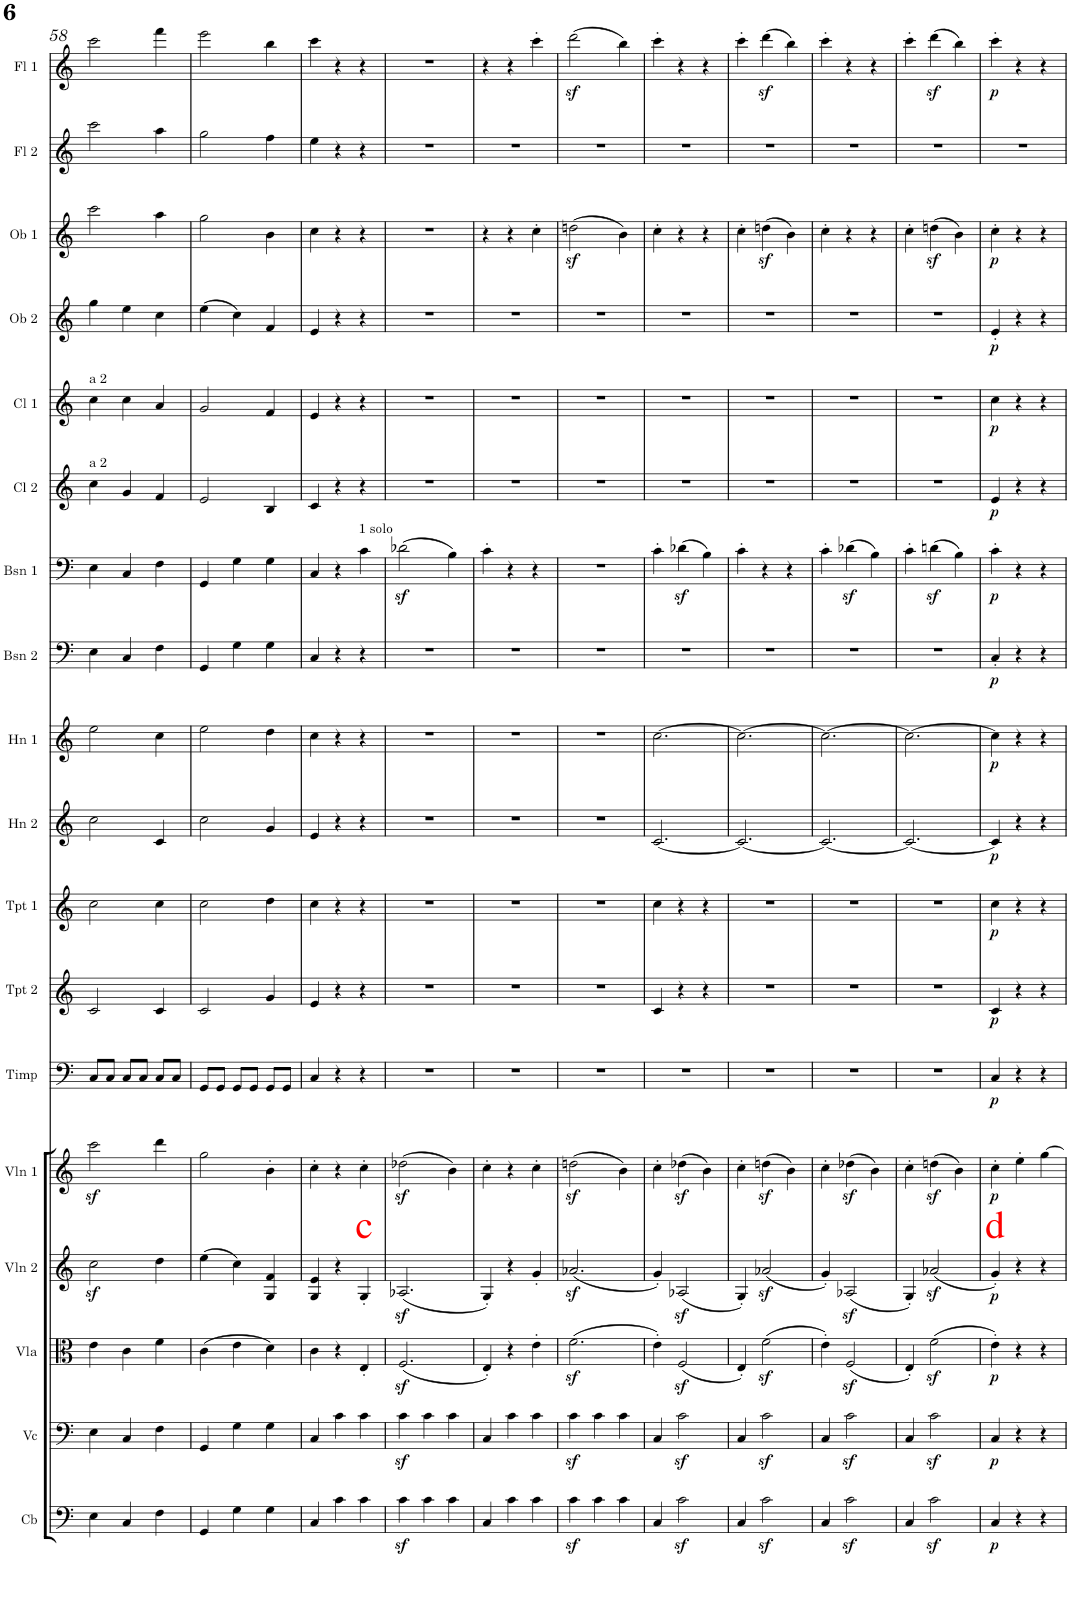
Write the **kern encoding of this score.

**kern	**dynam	**kern	**dynam	**kern	**dynam	**kern	**dynam	**kern	**text	**dynam	**kern	**dynam	**kern	**dynam	**kern	**dynam	**kern	**dynam	**kern	**dynam	**kern	**dynam	**kern	**dynam	**kern	**dynam	**kern	**dynam	**kern	**dynam	**kern	**dynam	**kern	**kern	**dynam
*part18	*part18	*part17	*part17	*part16	*part16	*part15	*part15	*part14	*part14	*part14	*part13	*part13	*part12	*part12	*part11	*part11	*part10	*part10	*part9	*part9	*part8	*part8	*part7	*part7	*part6	*part6	*part5	*part5	*part4	*part4	*part3	*part3	*part2	*part1	*part1
*staff18	*staff18	*staff17	*staff17	*staff16	*staff16	*staff15	*staff15	*staff14	*staff14	*staff14	*staff13	*staff13	*staff12	*staff12	*staff11	*staff11	*staff10	*staff10	*staff9	*staff9	*staff8	*staff8	*staff7	*staff7	*staff6	*staff6	*staff5	*staff5	*staff4	*staff4	*staff3	*staff3	*staff2	*staff1	*staff1
*I"Contrabass	*	*I"Violoncello	*	*I"Viola	*	*I"Violin 2	*	*I"Violin 1	*	*	*I"Timpani	*	*I"C Trumpet 2	*	*I"C Trumpet 1	*	*I"C Horn 2	*	*I"C Horn 1	*	*I"Bassoon 2	*	*I"Bassoon 1	*	*I"C Clarinet 2	*	*I"C Clarinet 1	*	*I"Oboe 2	*	*I"Oboe 1	*	*I"Flute 2	*I"Flute 1	*
*I'Cb	*	*I'Vc	*	*I'Vla	*	*I'Vln 2	*	*I'Vln 1	*	*	*I'Timp	*	*I'Tpt 2	*	*I'Tpt 1	*	*I'Hn 2	*	*I'Hn 1	*	*I'Bsn 2	*	*I'Bsn 1	*	*I'Cl 2	*	*I'Cl 1	*	*I'Ob 2	*	*I'Ob 1	*	*I'Fl 2	*I'Fl 1	*
!!LO:PB:g=z
*clefF4	*	*clefF4	*	*clefC3	*	*clefG2	*	*clefG2	*	*	*clefF4	*	*clefG2	*	*clefG2	*	*clefG2	*	*clefG2	*	*clefF4	*	*clefF4	*	*clefG2	*	*clefG2	*	*clefG2	*	*clefG2	*	*clefG2	*clefG2	*
*Trd7c12	*	*	*	*	*	*	*	*	*	*	*	*	*Trd1c2	*	*Trd1c2	*	*Trd7c12	*	*Trd7c12	*	*	*	*	*	*Trd1c2	*	*Trd1c2	*	*	*	*	*	*	*	*
*k[]	*	*k[]	*	*k[]	*	*k[]	*	*k[]	*	*	*k[]	*	*k[]	*	*k[]	*	*k[]	*	*k[]	*	*k[]	*	*k[]	*	*k[]	*	*k[]	*	*k[]	*	*k[]	*	*k[]	*k[]	*
*M3/4	*	*M3/4	*	*M3/4	*	*M3/4	*	*M3/4	*	*	*M3/4	*	*M3/4	*	*M3/4	*	*M3/4	*	*M3/4	*	*M3/4	*	*M3/4	*	*M3/4	*	*M3/4	*	*M3/4	*	*M3/4	*	*M3/4	*M3/4	*
=58	=58	=58	=58	=58	=58	=58	=58	=58	=58	=58	=58	=58	=58	=58	=58	=58	=58	=58	=58	=58	=58	=58	=58	=58	=58	=58	=58	=58	=58	=58	=58	=58	=58	=58	=58
!	!	!	!	!	!	!	!	!	!	!	!	!	!	!	!	!	!	!	!	!	!	!	!	!	!	!	!LO:TX:a:t=a 2	!	!	!	!	!	!	!	!
!	!	!	!	!	!	!	!	!	!	!	!	!	!	!	!	!	!	!	!	!	!	!	!	!	!LO:TX:a:t=a 2	!	!	!	!	!	!	!	!	!	!
4E\	.	4E\	.	4e\	.	2ccz<\	.	2cccz<\	.	.	8C/L	.	2c/	.	2cc\	.	2cc\	.	2ee\	.	4E\	.	4E\	.	4cc\	.	4cc\	.	4gg\	.	2ccc\	.	2ccc\	2ccc\	.
.	.	.	.	.	.	.	.	.	.	.	8C/J	.	.	.	.	.	.	.	.	.	.	.	.	.	.	.	.	.	.	.	.	.	.	.	.
4C/	.	4C/	.	4c\	.	.	.	.	.	.	8C/L	.	.	.	.	.	.	.	.	.	4C/	.	4C/	.	4g/	.	4cc\	.	4ee\	.	.	.	.	.	.
.	.	.	.	.	.	.	.	.	.	.	8C/J	.	.	.	.	.	.	.	.	.	.	.	.	.	.	.	.	.	.	.	.	.	.	.	.
4F\	.	4F\	.	4f\	.	4dd\	.	4ddd\	.	.	8C/L	.	4c/	.	4cc\	.	4c/	.	4cc\	.	4F\	.	4F\	.	4f/	.	4a/	.	4cc\	.	4aa\	.	4aa\	4fff\	.
.	.	.	.	.	.	.	.	.	.	.	8C/J	.	.	.	.	.	.	.	.	.	.	.	.	.	.	.	.	.	.	.	.	.	.	.	.
=59	=59	=59	=59	=59	=59	=59	=59	=59	=59	=59	=59	=59	=59	=59	=59	=59	=59	=59	=59	=59	=59	=59	=59	=59	=59	=59	=59	=59	=59	=59	=59	=59	=59	=59	=59
4GG/	.	4GG/	.	(4c\	.	(4ee\	.	2gg\	.	.	8GG/L	.	2c/	.	2cc\	.	2cc\	.	2ee\	.	4GG/	.	4GG/	.	2e/	.	2g/	.	(4ee\	.	2gg\	.	2gg\	2eee\	.
.	.	.	.	.	.	.	.	.	.	.	8GG/J	.	.	.	.	.	.	.	.	.	.	.	.	.	.	.	.	.	.	.	.	.	.	.	.
4G\	.	4G\	.	4e\	.	4cc\)	.	.	.	.	8GG/L	.	.	.	.	.	.	.	.	.	4G\	.	4G\	.	.	.	.	.	4cc\)	.	.	.	.	.	.
.	.	.	.	.	.	.	.	.	.	.	8GG/J	.	.	.	.	.	.	.	.	.	.	.	.	.	.	.	.	.	.	.	.	.	.	.	.
4G\	.	4G\	.	4d\)	.	4G/ 4f/	.	4b'\	.	.	8GG/L	.	4g/	.	4dd\	.	4g/	.	4dd\	.	4G\	.	4G\	.	4B/	.	4f/	.	4f/	.	4b\	.	4ff\	4bb\	.
.	.	.	.	.	.	.	.	.	.	.	8GG/J	.	.	.	.	.	.	.	.	.	.	.	.	.	.	.	.	.	.	.	.	.	.	.	.
=60	=60	=60	=60	=60	=60	=60	=60	=60	=60	=60	=60	=60	=60	=60	=60	=60	=60	=60	=60	=60	=60	=60	=60	=60	=60	=60	=60	=60	=60	=60	=60	=60	=60	=60	=60
4C/	.	4C/	.	4c\	.	4G/ 4e/	.	4cc'\	.	.	4C/	.	4e/	.	4cc\	.	4e/	.	4cc\	.	4C/	.	4C/	.	4c/	.	4e/	.	4e/	.	4cc\	.	4ee\	4ccc\	.
4c\	.	4c\	.	4r	.	4r	.	4r	.	.	4r	.	4r	.	4r	.	4r	.	4r	.	4r	.	4r	.	4r	.	4r	.	4r	.	4r	.	4r	4r	.
!	!	!	!	!	!	!	!	!	!	!	!	!	!	!	!	!	!	!	!	!	!	!	!LO:TX:a:t=1 solo	!	!	!	!	!	!	!	!	!	!	!	!
!	!	!	!	!	!	!	!	!	!LO:LY:b:color=#FF0000	!	!	!	!	!	!	!	!	!	!	!	!	!	!	!	!	!	!	!	!	!	!	!	!	!	!
4c\	.	4c\	.	4E'/	.	4G'/	.	4cc'\	c	.	4r	.	4r	.	4r	.	4r	.	4r	.	4r	.	4c\	.	4r	.	4r	.	4r	.	4r	.	4r	4r	.
=61	=61	=61	=61	=61	=61	=61	=61	=61	=61	=61	=61	=61	=61	=61	=61	=61	=61	=61	=61	=61	=61	=61	=61	=61	=61	=61	=61	=61	=61	=61	=61	=61	=61	=61	=61
4cz<\	.	4cz<\	.	(2.Fz</	.	(2.A-Xz</	.	(2dd-Xz<\	.	.	2.r	.	2.r	.	2.r	.	2.r	.	2.r	.	2.r	.	(2d-Xz<\	.	2.r	.	2.r	.	2.r	.	2.r	.	2.r	2.r	.
4c\	.	4c\	.	.	.	.	.	.	.	.	.	.	.	.	.	.	.	.	.	.	.	.	.	.	.	.	.	.	.	.	.	.	.	.	.
4c\	.	4c\	.	.	.	.	.	4b\)	.	.	.	.	.	.	.	.	.	.	.	.	.	.	4B\)	.	.	.	.	.	.	.	.	.	.	.	.
=62	=62	=62	=62	=62	=62	=62	=62	=62	=62	=62	=62	=62	=62	=62	=62	=62	=62	=62	=62	=62	=62	=62	=62	=62	=62	=62	=62	=62	=62	=62	=62	=62	=62	=62	=62
4C/	.	4C/	.	4E'/)	.	4G'/)	.	4cc'\	.	.	2.r	.	2.r	.	2.r	.	2.r	.	2.r	.	2.r	.	4c'\	.	2.r	.	2.r	.	2.r	.	4r	.	2.r	4r	.
4c\	.	4c\	.	4r	.	4r	.	4r	.	.	.	.	.	.	.	.	.	.	.	.	.	.	4r	.	.	.	.	.	.	.	4r	.	.	4r	.
4c\	.	4c\	.	4e'\	.	4g'/	.	4cc'\	.	.	.	.	.	.	.	.	.	.	.	.	.	.	4r	.	.	.	.	.	.	.	4cc'\	.	.	4ccc'\	.
=63	=63	=63	=63	=63	=63	=63	=63	=63	=63	=63	=63	=63	=63	=63	=63	=63	=63	=63	=63	=63	=63	=63	=63	=63	=63	=63	=63	=63	=63	=63	=63	=63	=63	=63	=63
4cz<\	.	4cz<\	.	(2.fz<\	.	(2.a-Xz</	.	(2ddnz<\	.	.	2.r	.	2.r	.	2.r	.	2.r	.	2.r	.	2.r	.	2.r	.	2.r	.	2.r	.	2.r	.	(2ddnz<\	.	2.r	(2dddz<\	.
4c\	.	4c\	.	.	.	.	.	.	.	.	.	.	.	.	.	.	.	.	.	.	.	.	.	.	.	.	.	.	.	.	.	.	.	.	.
4c\	.	4c\	.	.	.	.	.	4b\)	.	.	.	.	.	.	.	.	.	.	.	.	.	.	.	.	.	.	.	.	.	.	4b\)	.	.	4bb\)	.
=64	=64	=64	=64	=64	=64	=64	=64	=64	=64	=64	=64	=64	=64	=64	=64	=64	=64	=64	=64	=64	=64	=64	=64	=64	=64	=64	=64	=64	=64	=64	=64	=64	=64	=64	=64
4C/	.	4C/	.	4e'\)	.	4g'/)	.	4cc'\	.	.	2.r	.	4c/	.	4cc\	.	[2.c/	.	[2.cc\	.	2.r	.	4c'\	.	2.r	.	2.r	.	2.r	.	4cc'\	.	2.r	4ccc'\	.
2cz<\	.	2cz<\	.	(2Fz</	.	(2A-Xz</	.	(4dd-Xz<\	.	.	.	.	4r	.	4r	.	.	.	.	.	.	.	(4d-Xz<\	.	.	.	.	.	.	.	4r	.	.	4r	.
.	.	.	.	.	.	.	.	4b\)	.	.	.	.	4r	.	4r	.	.	.	.	.	.	.	4B\)	.	.	.	.	.	.	.	4r	.	.	4r	.
=65	=65	=65	=65	=65	=65	=65	=65	=65	=65	=65	=65	=65	=65	=65	=65	=65	=65	=65	=65	=65	=65	=65	=65	=65	=65	=65	=65	=65	=65	=65	=65	=65	=65	=65	=65
4C/	.	4C/	.	4E'/)	.	4G'/)	.	4cc'\	.	.	2.r	.	2.r	.	2.r	.	2.c/_	.	2.cc\_	.	2.r	.	4c'\	.	2.r	.	2.r	.	2.r	.	4cc'\	.	2.r	4ccc'\	.
2cz<\	.	2cz<\	.	(2fz<\	.	(2a-Xz</	.	(4ddnz<\	.	.	.	.	.	.	.	.	.	.	.	.	.	.	4r	.	.	.	.	.	.	.	(4ddnz<\	.	.	(4dddz<\	.
.	.	.	.	.	.	.	.	4b\)	.	.	.	.	.	.	.	.	.	.	.	.	.	.	4r	.	.	.	.	.	.	.	4b\)	.	.	4bb\)	.
=66	=66	=66	=66	=66	=66	=66	=66	=66	=66	=66	=66	=66	=66	=66	=66	=66	=66	=66	=66	=66	=66	=66	=66	=66	=66	=66	=66	=66	=66	=66	=66	=66	=66	=66	=66
4C/	.	4C/	.	4e'\)	.	4g'/)	.	4cc'\	.	.	2.r	.	2.r	.	2.r	.	2.c/_	.	2.cc\_	.	2.r	.	4c'\	.	2.r	.	2.r	.	2.r	.	4cc'\	.	2.r	4ccc'\	.
2cz<\	.	2cz<\	.	(2Fz</	.	(2A-Xz</	.	(4dd-Xz<\	.	.	.	.	.	.	.	.	.	.	.	.	.	.	(4d-Xz<\	.	.	.	.	.	.	.	4r	.	.	4r	.
.	.	.	.	.	.	.	.	4b\)	.	.	.	.	.	.	.	.	.	.	.	.	.	.	4B\)	.	.	.	.	.	.	.	4r	.	.	4r	.
=67	=67	=67	=67	=67	=67	=67	=67	=67	=67	=67	=67	=67	=67	=67	=67	=67	=67	=67	=67	=67	=67	=67	=67	=67	=67	=67	=67	=67	=67	=67	=67	=67	=67	=67	=67
4C/	.	4C/	.	4E'/)	.	4G'/)	.	4cc'\	.	.	2.r	.	2.r	.	2.r	.	2.c/_	.	2.cc\_	.	2.r	.	4c'\	.	2.r	.	2.r	.	2.r	.	4cc'\	.	2.r	4ccc'\	.
2cz<\	.	2cz<\	.	(2fz<\	.	(2a-Xz</	.	(4ddnz<\	.	.	.	.	.	.	.	.	.	.	.	.	.	.	(4dnz<\	.	.	.	.	.	.	.	(4ddnz<\	.	.	(4dddz<\	.
.	.	.	.	.	.	.	.	4b\)	.	.	.	.	.	.	.	.	.	.	.	.	.	.	4B\)	.	.	.	.	.	.	.	4b\)	.	.	4bb\)	.
=68	=68	=68	=68	=68	=68	=68	=68	=68	=68	=68	=68	=68	=68	=68	=68	=68	=68	=68	=68	=68	=68	=68	=68	=68	=68	=68	=68	=68	=68	=68	=68	=68	=68	=68	=68
!	!LO:DY:b	!	!LO:DY:b	!	!LO:DY:b	!	!LO:DY:b	!	!LO:LY:b:color=#FF0000	!LO:DY:b	!	!LO:DY:b	!	!LO:DY:b	!	!LO:DY:b	!	!LO:DY:b	!	!LO:DY:b	!	!LO:DY:b	!	!LO:DY:b	!	!LO:DY:b	!	!LO:DY:b	!	!LO:DY:b	!	!LO:DY:b	!	!	!LO:DY:b
4C/	p	4C/	p	4e'\)	p	4g'/)	p	4cc'\	d	p	4C/	p	4c/	p	4cc\	p	4c/]	p	4cc\]	p	4C'/	p	4c'\	p	4e/	p	4cc\	p	4e'/	p	4cc'\	p	2.r	4ccc'\	p
4r	.	4r	.	4r	.	4r	.	4ee'\	.	.	4r	.	4r	.	4r	.	4r	.	4r	.	4r	.	4r	.	4r	.	4r	.	4r	.	4r	.	.	4r	.
4r	.	4r	.	4r	.	4r	.	[4gg\	.	.	4r	.	4r	.	4r	.	4r	.	4r	.	4r	.	4r	.	4r	.	4r	.	4r	.	4r	.	.	4r	.
=	=	=	=	=	=	=	=	=	=	=	=	=	=	=	=	=	=	=	=	=	=	=	=	=	=	=	=	=	=	=	=	=	=	=	=
*-	*-	*-	*-	*-	*-	*-	*-	*-	*-	*-	*-	*-	*-	*-	*-	*-	*-	*-	*-	*-	*-	*-	*-	*-	*-	*-	*-	*-	*-	*-	*-	*-	*-	*-	*-
